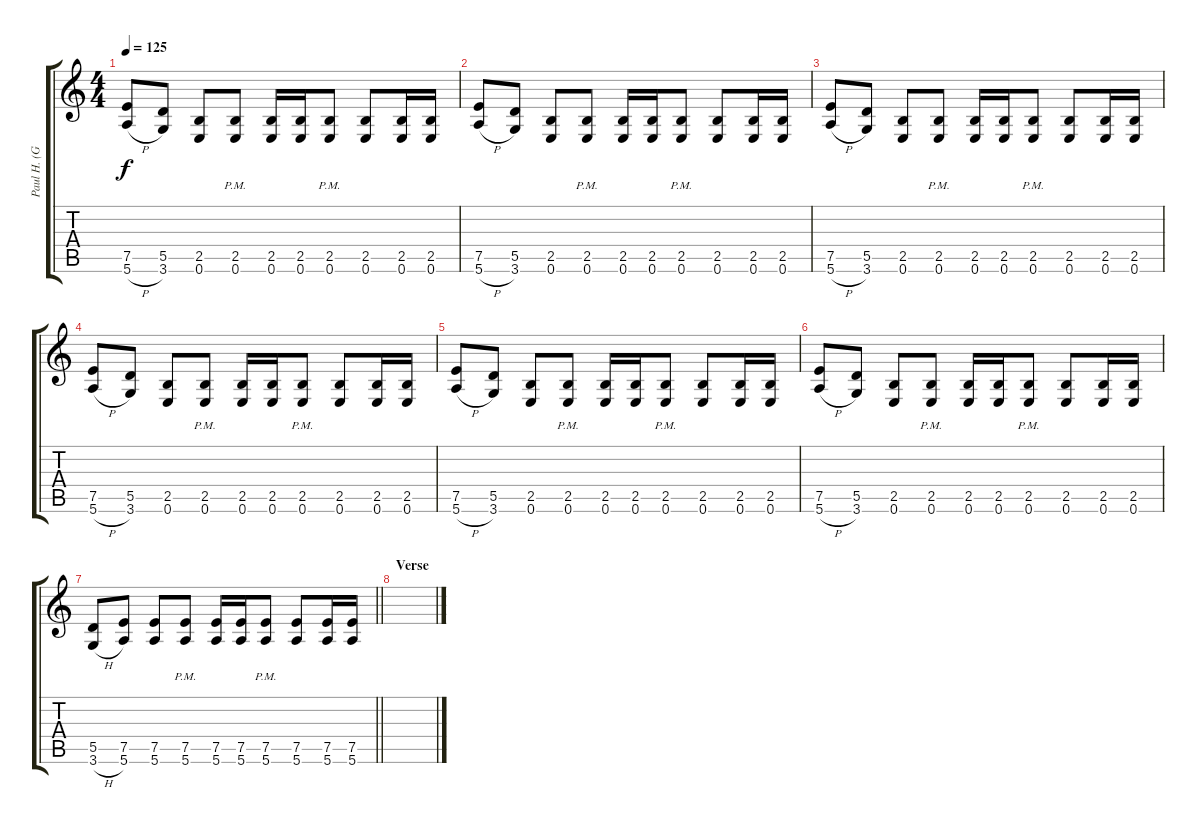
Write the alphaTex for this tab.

\track ("Paul H. (Guitar)" "Paul H. (G") {instrument distortionguitar}
\staff {score tabs}
\tuning (E4 B3 G3 D3 A2 E2) {hide}
\ts (4 4)
\tempo 125
\clef g2
\ks c
(7.5 5.6{h}).8{dy f} (5.5 3.6).8 (2.5 0.6).8 (2.5{pm} 0.6{pm}).8 (2.5 0.6).16 (2.5 0.6).16 (2.5{pm} 0.6{pm}).8 (2.5 0.6).8 (2.5 0.6).16 (2.5 0.6).16 |
(7.5 5.6{h}).8 (5.5 3.6).8 (2.5 0.6).8 (2.5{pm} 0.6{pm}).8 (2.5 0.6).16 (2.5 0.6).16 (2.5{pm} 0.6{pm}).8 (2.5 0.6).8 (2.5 0.6).16 (2.5 0.6).16 |
(7.5 5.6{h}).8 (5.5 3.6).8 (2.5 0.6).8 (2.5{pm} 0.6{pm}).8 (2.5 0.6).16 (2.5 0.6).16 (2.5{pm} 0.6{pm}).8 (2.5 0.6).8 (2.5 0.6).16 (2.5 0.6).16 |
(7.5 5.6{h}).8 (5.5 3.6).8 (2.5 0.6).8 (2.5{pm} 0.6{pm}).8 (2.5 0.6).16 (2.5 0.6).16 (2.5{pm} 0.6{pm}).8 (2.5 0.6).8 (2.5 0.6).16 (2.5 0.6).16 |
(7.5 5.6{h}).8 (5.5 3.6).8 (2.5 0.6).8 (2.5{pm} 0.6{pm}).8 (2.5 0.6).16 (2.5 0.6).16 (2.5{pm} 0.6{pm}).8 (2.5 0.6).8 (2.5 0.6).16 (2.5 0.6).16 |
(7.5 5.6{h}).8 (5.5 3.6).8 (2.5 0.6).8 (2.5{pm} 0.6{pm}).8 (2.5 0.6).16 (2.5 0.6).16 (2.5{pm} 0.6{pm}).8 (2.5 0.6).8 (2.5 0.6).16 (2.5 0.6).16 |
\barLineRight lightlight
(5.5 3.6{h}).8 (7.5 5.6).8 (7.5 5.6).8 (7.5{pm} 5.6{pm}).8 (7.5 5.6).16 (7.5 5.6).16 (7.5{pm} 5.6{pm}).8 (7.5 5.6).8 (7.5 5.6).16 (7.5 5.6).16 |
\section ("" "Verse")
